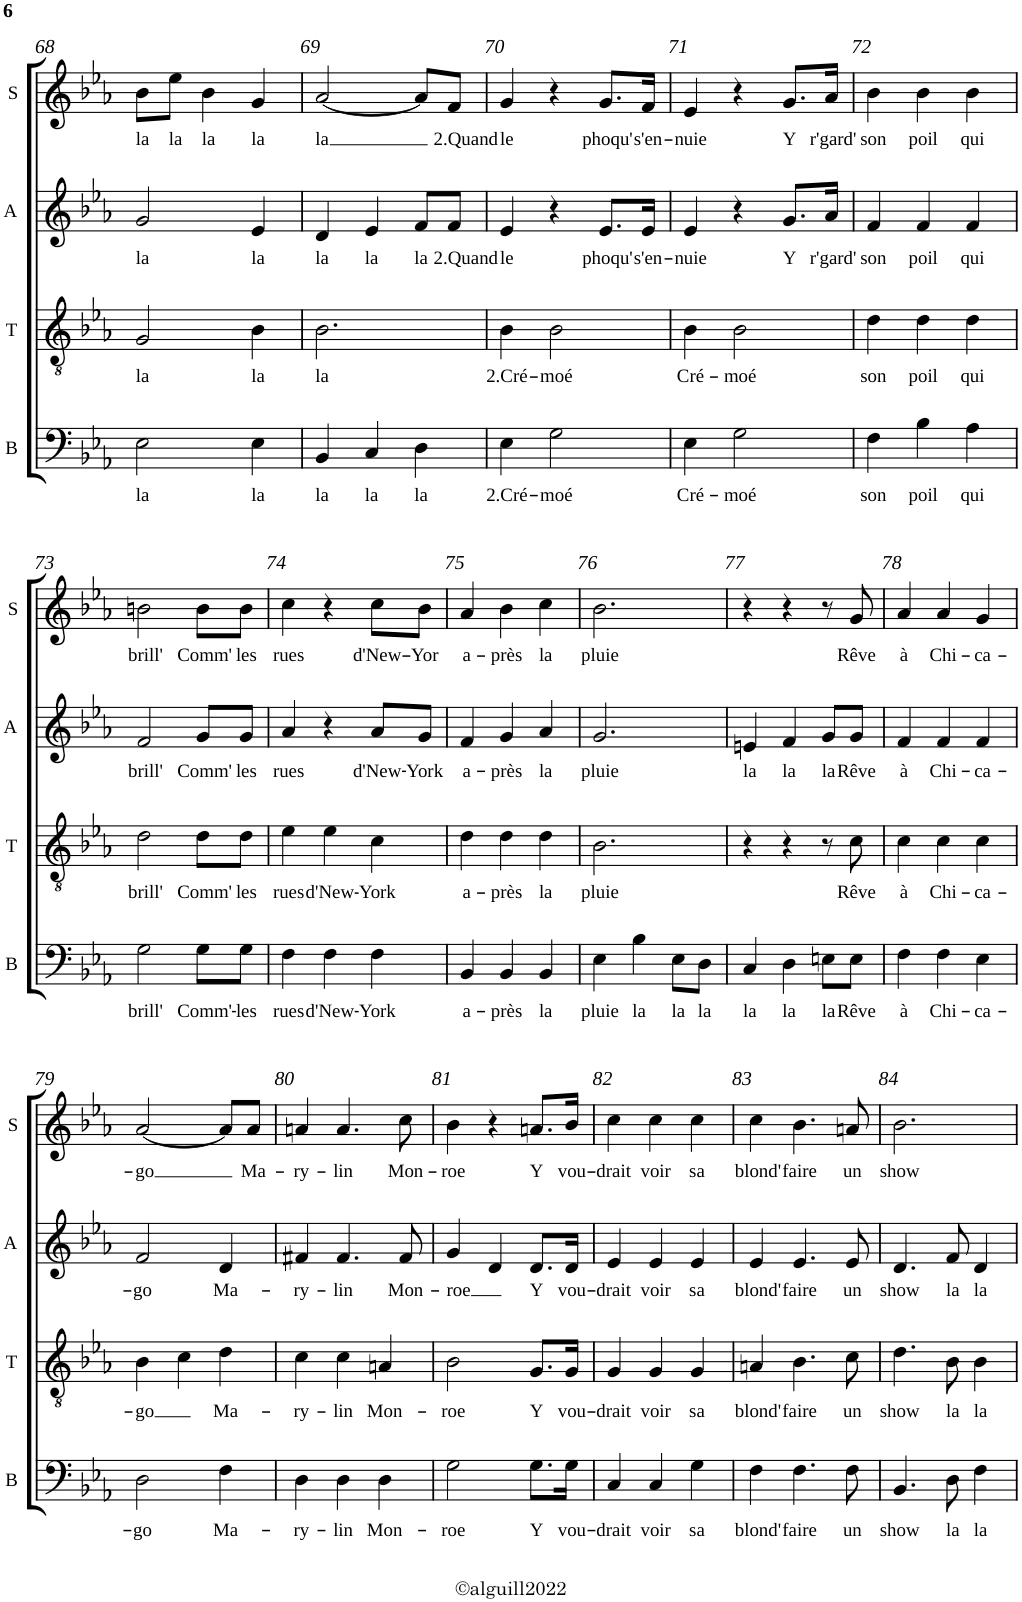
**kern	**text	**kern	**text	**kern	**text	**kern	**text
*part4	*part4	*part3	*part3	*part2	*part2	*part1	*part1
*staff4	*staff4	*staff3	*staff3	*staff2	*staff2	*staff1	*staff1
*I"Basse	*	*I"Ténor	*	*I"Alto	*	*I"Soprano	*
*I'B	*	*I'T	*	*I'A	*	*I'S	*
!!LO:PB:g=z
*clefF4	*	*clefGv2	*	*clefG2	*	*clefG2	*
*k[b-e-a-]	*	*k[b-e-a-]	*	*k[b-e-a-]	*	*k[b-e-a-]	*
*E-:	*	*E-:	*	*E-:	*	*E-:	*
*M3/4	*	*M3/4	*	*M3/4	*	*M3/4	*
=68	=68	=68	=68	=68	=68	=68	=68
!	!LO:LY:b	!	!LO:LY:b	!	!LO:LY:b	!	!LO:LY:b
2E-\	la	2G/	la	2g/	la	8b-\L	la
!	!	!	!	!	!	!	!LO:LY:b
.	.	.	.	.	.	8ee-\J	la
!	!	!	!	!	!	!	!LO:LY:b
.	.	.	.	.	.	4b-\	la
!	!LO:LY:b	!	!LO:LY:b	!	!LO:LY:b	!	!LO:LY:b
4E-\	la	4B-\	la	4e-/	la	4g/	la
=69	=69	=69	=69	=69	=69	=69	=69
!	!LO:LY:b	!	!LO:LY:b	!	!LO:LY:b	!	!LO:LY:b
4BB-/	la	2.B-\	la	4d/	la	[2a-/	la
!	!LO:LY:b	!	!	!	!LO:LY:b	!	!
4C/	la	.	.	4e-/	la	.	.
!	!LO:LY:b	!	!	!	!LO:LY:b	!	!
4D\	la	.	.	8f/L	la	8a-/L]	.
!	!	!	!	!	!LO:LY:b	!	!LO:LY:b
.	.	.	.	8f/J	2.Quand	8f/J	2.Quand
=70	=70	=70	=70	=70	=70	=70	=70
!	!LO:LY:b	!	!LO:LY:b	!	!LO:LY:b	!	!LO:LY:b
4E-\	2.Cré-	4B-\	2.Cré-	4e-/	le	4g/	le
!	!LO:LY:b	!	!LO:LY:b	!	!	!	!
2G\	-moé	2B-\	-moé	4r	.	4r	.
!	!	!	!	!	!LO:LY:b	!	!LO:LY:b
.	.	.	.	8.e-/L	phoqu'	8.g/L	phoqu'
!	!	!	!	!	!LO:LY:b	!	!LO:LY:b
.	.	.	.	16e-/Jk	s'en-	16f/Jk	s'en-
=71	=71	=71	=71	=71	=71	=71	=71
!	!LO:LY:b	!	!LO:LY:b	!	!LO:LY:b	!	!LO:LY:b
4E-\	Cré-	4B-\	Cré-	4e-/	-nuie	4e-/	-nuie
!	!LO:LY:b	!	!LO:LY:b	!	!	!	!
2G\	-moé	2B-\	-moé	4r	.	4r	.
!	!	!	!	!	!LO:LY:b	!	!LO:LY:b
.	.	.	.	8.g/L	Y	8.g/L	Y
!	!	!	!	!	!LO:LY:b	!	!LO:LY:b
.	.	.	.	16a-/Jk	r'gard'	16a-/Jk	r'gard'
=72	=72	=72	=72	=72	=72	=72	=72
!	!LO:LY:b	!	!LO:LY:b	!	!LO:LY:b	!	!LO:LY:b
4F\	son	4d\	son	4f/	son	4b-\	son
!	!LO:LY:b	!	!LO:LY:b	!	!LO:LY:b	!	!LO:LY:b
4B-\	poil	4d\	poil	4f/	poil	4b-\	poil
!	!LO:LY:b	!	!LO:LY:b	!	!LO:LY:b	!	!LO:LY:b
4A-\	qui	4d\	qui	4f/	qui	4b-\	qui
!!LO:LB:g=z
=73	=73	=73	=73	=73	=73	=73	=73
!	!LO:LY:b	!	!LO:LY:b	!	!LO:LY:b	!	!LO:LY:b
2G\	brill'	2d\	brill'	2f/	brill'	2bn\	brill'
!	!LO:LY:b	!	!LO:LY:b	!	!LO:LY:b	!	!LO:LY:b
8G\L	Comm'-	8d\L	Comm'	8g/L	Comm'	8b\L	Comm'
!	!LO:LY:b	!	!LO:LY:b	!	!LO:LY:b	!	!LO:LY:b
8G\J	-les	8d\J	les	8g/J	les	8b\J	les
=74	=74	=74	=74	=74	=74	=74	=74
!	!LO:LY:b	!	!LO:LY:b	!	!LO:LY:b	!	!LO:LY:b
4F\	rues	4e-\	rues	4a-/	rues	4cc\	rues
!	!LO:LY:b	!	!LO:LY:b	!	!	!	!
4F\	d'New-	4e-\	d'New-	4r	.	4r	.
!	!LO:LY:b	!	!LO:LY:b	!	!LO:LY:b	!	!LO:LY:b
4F\	-York	4c\	-York	8a-/L	d'New-	8cc\L	d'New-
!	!	!	!	!	!LO:LY:b	!	!LO:LY:b
.	.	.	.	8g/J	-York	8b-\J	-Yor
=75	=75	=75	=75	=75	=75	=75	=75
!	!LO:LY:b	!	!LO:LY:b	!	!LO:LY:b	!	!LO:LY:b
4BB-/	a-	4d\	a-	4f/	a-	4a-/	a-
!	!LO:LY:b	!	!LO:LY:b	!	!LO:LY:b	!	!LO:LY:b
4BB-/	-près	4d\	-près	4g/	-près	4b-\	-près
!	!LO:LY:b	!	!LO:LY:b	!	!LO:LY:b	!	!LO:LY:b
4BB-/	la	4d\	la	4a-/	la	4cc\	la
=76	=76	=76	=76	=76	=76	=76	=76
!	!LO:LY:b	!	!LO:LY:b	!	!LO:LY:b	!	!LO:LY:b
4E-\	pluie	2.B-\	pluie	2.g/	pluie	2.b-\	pluie
!	!LO:LY:b	!	!	!	!	!	!
4B-\	la	.	.	.	.	.	.
!	!LO:LY:b	!	!	!	!	!	!
8E-\L	la	.	.	.	.	.	.
!	!LO:LY:b	!	!	!	!	!	!
8D\J	la	.	.	.	.	.	.
=77	=77	=77	=77	=77	=77	=77	=77
!	!LO:LY:b	!	!	!	!LO:LY:b	!	!
4C/	la	4r	.	4en/	la	4r	.
!	!LO:LY:b	!	!	!	!LO:LY:b	!	!
4D\	la	4r	.	4f/	la	4r	.
!	!LO:LY:b	!	!	!	!LO:LY:b	!	!
8En\L	la	8r	.	8g/L	la	8r	.
!	!LO:LY:b	!	!LO:LY:b	!	!LO:LY:b	!	!LO:LY:b
8E\J	Rêve	8c\	Rêve	8g/J	Rêve	8g/	Rêve
=78	=78	=78	=78	=78	=78	=78	=78
!	!LO:LY:b	!	!LO:LY:b	!	!LO:LY:b	!	!LO:LY:b
4F\	à	4c\	à	4f/	à	4a-/	à
!	!LO:LY:b	!	!LO:LY:b	!	!LO:LY:b	!	!LO:LY:b
4F\	Chi-	4c\	Chi-	4f/	Chi-	4a-/	Chi-
!	!LO:LY:b	!	!LO:LY:b	!	!LO:LY:b	!	!LO:LY:b
4E-\	-ca-	4c\	-ca-	4f/	-ca-	4g/	-ca-
!!LO:LB:g=z
=79	=79	=79	=79	=79	=79	=79	=79
!	!LO:LY:b	!	!LO:LY:b	!	!LO:LY:b	!	!LO:LY:b
2D\	-go	4B-\	-go	2f/	-go	[2a-/	-go
.	.	4c\	.	.	.	.	.
!	!LO:LY:b	!	!LO:LY:b	!	!LO:LY:b	!	!
4F\	Ma-	4d\	Ma-	4d/	Ma-	8a-/L]	.
!	!	!	!	!	!	!	!LO:LY:b
.	.	.	.	.	.	8a-/J	Ma-
=80	=80	=80	=80	=80	=80	=80	=80
!	!LO:LY:b	!	!LO:LY:b	!	!LO:LY:b	!	!LO:LY:b
4D\	-ry-	4c\	-ry-	4f#X/	-ry-	4an/	-ry-
!	!LO:LY:b	!	!LO:LY:b	!	!LO:LY:b	!	!LO:LY:b
4D\	-lin	4c\	-lin	4.f#/	-lin	4.a/	-lin
!	!LO:LY:b	!	!LO:LY:b	!	!	!	!
4D\	Mon-	4An/	Mon-	.	.	.	.
!	!	!	!	!	!LO:LY:b	!	!LO:LY:b
.	.	.	.	8f#/	Mon-	8cc\	Mon-
=81	=81	=81	=81	=81	=81	=81	=81
!	!LO:LY:b	!	!LO:LY:b	!	!LO:LY:b	!	!LO:LY:b
2G\	-roe	2B-\	-roe	4g/	-roe	4b-\	-roe
.	.	.	.	4d/	.	4r	.
!	!LO:LY:b	!	!LO:LY:b	!	!LO:LY:b	!	!LO:LY:b
8.G\L	Y	8.G/L	Y	8.d/L	Y	8.an/L	Y
!	!LO:LY:b	!	!LO:LY:b	!	!LO:LY:b	!	!LO:LY:b
16G\Jk	vou-	16G/Jk	vou-	16d/Jk	vou-	16b-/Jk	vou-
=82	=82	=82	=82	=82	=82	=82	=82
!	!LO:LY:b	!	!LO:LY:b	!	!LO:LY:b	!	!LO:LY:b
4C/	-drait	4G/	-drait	4e-/	-drait	4cc\	-drait
!	!LO:LY:b	!	!LO:LY:b	!	!LO:LY:b	!	!LO:LY:b
4C/	voir	4G/	voir	4e-/	voir	4cc\	voir
!	!LO:LY:b	!	!LO:LY:b	!	!LO:LY:b	!	!LO:LY:b
4G\	sa	4G/	sa	4e-/	sa	4cc\	sa
=83	=83	=83	=83	=83	=83	=83	=83
!	!LO:LY:b	!	!LO:LY:b	!	!LO:LY:b	!	!LO:LY:b
4F\	blond'	4An/	blond'	4e-/	blond'	4cc\	blond'
!	!LO:LY:b	!	!LO:LY:b	!	!LO:LY:b	!	!LO:LY:b
4.F\	faire	4.B-\	faire	4.e-/	faire	4.b-\	faire
!	!LO:LY:b	!	!LO:LY:b	!	!LO:LY:b	!	!LO:LY:b
8F\	un	8c\	un	8e-/	un	8an/	un
=84	=84	=84	=84	=84	=84	=84	=84
!	!LO:LY:b	!	!LO:LY:b	!	!LO:LY:b	!	!LO:LY:b
4.BB-/	show	4.d\	show	4.d/	show	2.b-\	show
!	!LO:LY:b	!	!LO:LY:b	!	!LO:LY:b	!	!
8D\	la	8B-\	la	8f/	la	.	.
!	!LO:LY:b	!	!LO:LY:b	!	!LO:LY:b	!	!
4F\	la	4B-\	la	4d/	la	.	.
=	=	=	=	=	=	=	=
*-	*-	*-	*-	*-	*-	*-	*-
